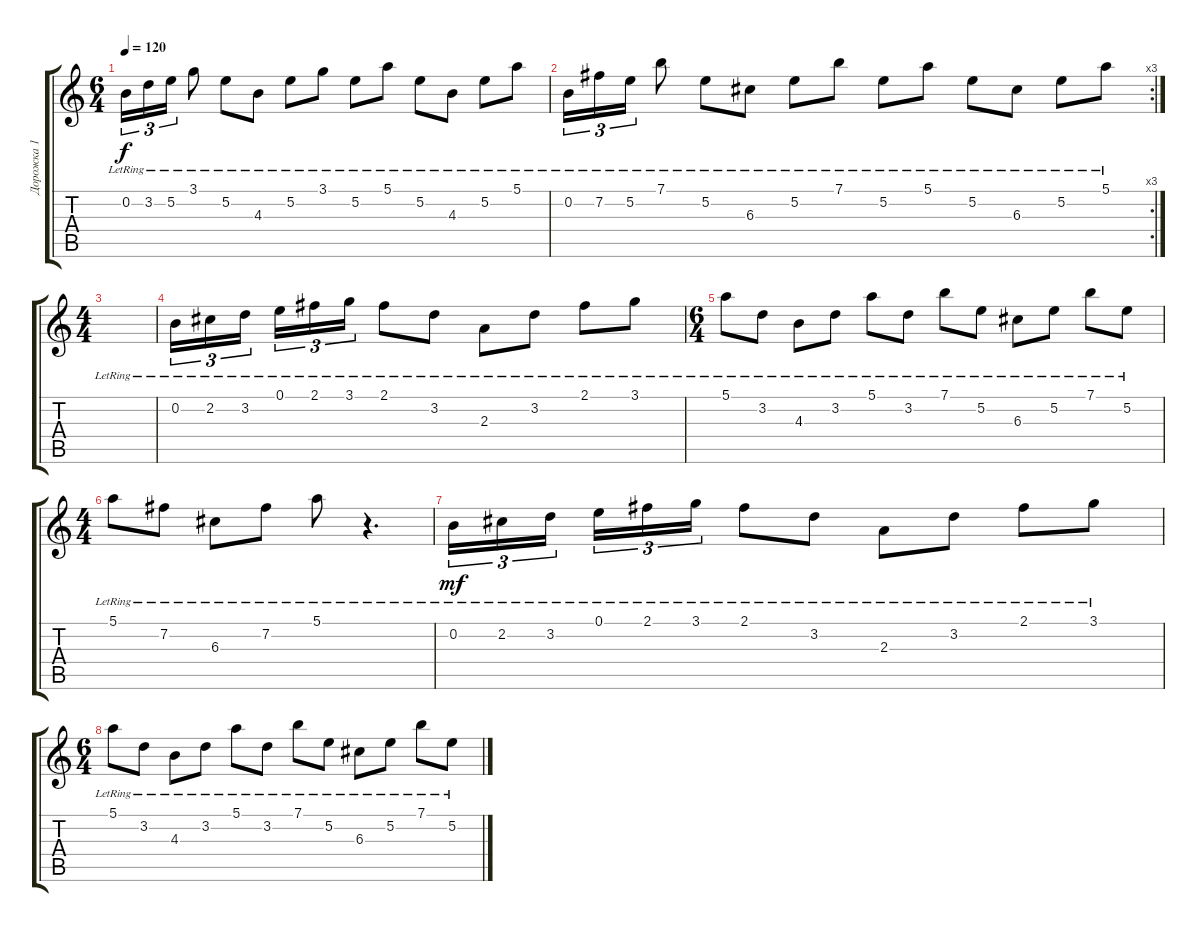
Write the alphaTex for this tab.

\track ("Дорожка 1" "Дорожка 1") {instrument distortionguitar}
\staff {score tabs}
\tuning (E4 B3 G3 D3 A2 E2) {hide}
\ts (6 4)
\tempo 120
\clef g2
\ks c
0.2{lr}.16{tu (3 2) dy f} 3.2{lr}.16{tu (3 2)} 5.2{lr}.16{tu (3 2)} 3.1{lr}.8 5.2{lr}.8 4.3{lr}.8 5.2{lr}.8 3.1{lr}.8 5.2{lr}.8 5.1{lr}.8 5.2{lr}.8 4.3{lr}.8 5.2{lr}.8 5.1{lr}.8 |
\rc 3
0.2{lr}.16{tu (3 2)} 7.2{lr}.16{tu (3 2)} 5.2{lr}.16{tu (3 2)} 7.1{lr}.8 5.2{lr}.8 6.3{lr}.8 5.2{lr}.8 7.1{lr}.8 5.2{lr}.8 5.1{lr}.8 5.2{lr}.8 6.3{lr}.8 5.2{lr}.8 5.1{lr}.8 |
\ts (4 4)
|
0.2{lr}.16{tu (3 2)} 2.2{lr}.16{tu (3 2)} 3.2{lr}.16{tu (3 2) beam splitsecondary} 0.1{lr}.16{tu (3 2)} 2.1{lr}.16{tu (3 2)} 3.1{lr}.16{tu (3 2)} 2.1{lr}.8 3.2{lr}.8 2.3{lr}.8 3.2{lr}.8 2.1{lr}.8 3.1{lr}.8 |
\ts (6 4)
5.1{lr}.8 3.2{lr}.8 4.3{lr}.8 3.2{lr}.8 5.1{lr}.8 3.2{lr}.8 7.1{lr}.8 5.2{lr}.8 6.3{lr}.8 5.2{lr}.8 7.1{lr}.8 5.2{lr}.8 |
\ts (4 4)
5.1{lr}.8 7.2{lr}.8 6.3{lr}.8 7.2{lr}.8 5.1{lr}.8 r.4{d} |
0.2{lr}.16{tu (3 2) dy mf} 2.2{lr}.16{tu (3 2)} 3.2{lr}.16{tu (3 2) beam splitsecondary} 0.1{lr}.16{tu (3 2)} 2.1{lr}.16{tu (3 2)} 3.1{lr}.16{tu (3 2)} 2.1{lr}.8 3.2{lr}.8 2.3{lr}.8 3.2{lr}.8 2.1{lr}.8 3.1{lr}.8 |
\ts (6 4)
5.1{lr}.8 3.2{lr}.8 4.3{lr}.8 3.2{lr}.8 5.1{lr}.8 3.2{lr}.8 7.1{lr}.8 5.2{lr}.8 6.3{lr}.8 5.2{lr}.8 7.1{lr}.8 5.2{lr}.8
